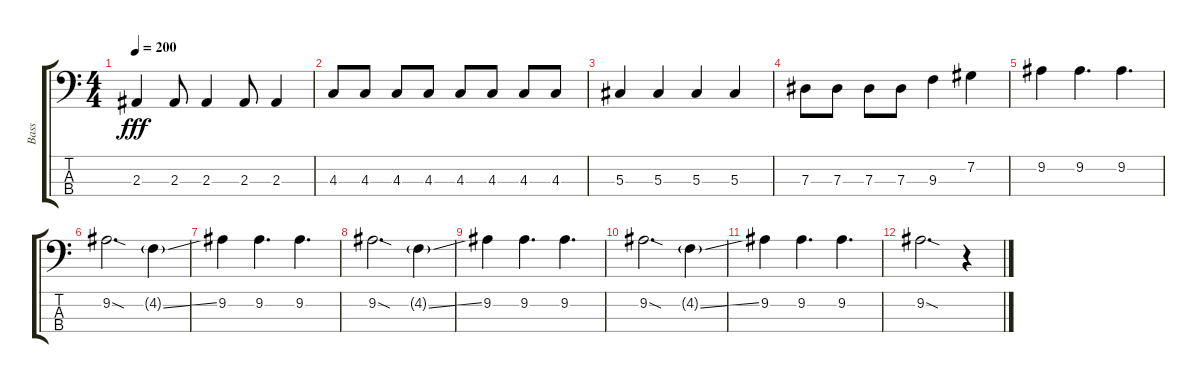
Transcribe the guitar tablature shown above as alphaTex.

\track ("Bass" "Bass") {instrument electricbassfinger}
\staff {score tabs}
\tuning (Gb2 Db2 Ab1 Db1) {hide}
\ts (4 4)
\tempo 200
\clef f4
\ks c
2.3.4{dy fff} 2.3.8 2.3.4 2.3.8 2.3.4 |
4.3.8 4.3.8 4.3.8 4.3.8 4.3.8 4.3.8 4.3.8 4.3.8 |
5.3.4 5.3.4 5.3.4 5.3.4 |
7.3.8 7.3.8 7.3.8 7.3.8 9.3.4 7.2.4 |
9.2.4 9.2.4{d} 9.2.4{d} |
9.2{sod}.2{d} 4.2{ss g}.4 |
9.2.4 9.2.4{d} 9.2.4{d} |
9.2{sod}.2{d} 4.2{ss g}.4 |
9.2.4 9.2.4{d} 9.2.4{d} |
9.2{sod}.2{d} 4.2{ss g}.4 |
9.2.4 9.2.4{d} 9.2.4{d} |
9.2{sod}.2{d} r.4
